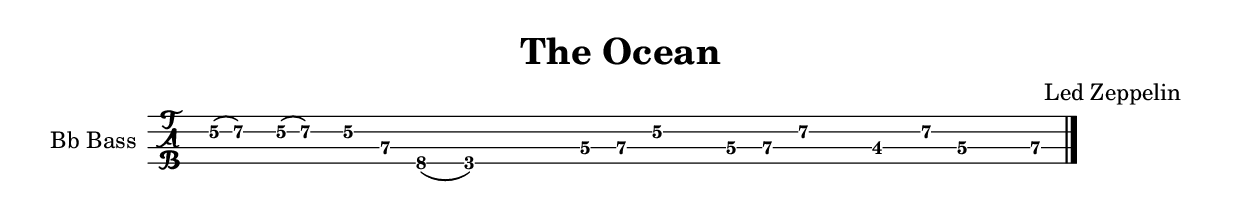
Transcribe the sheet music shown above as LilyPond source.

\version "2.22.1"

\book {
  \header{
  title = "The Ocean"
  composer = "Led Zeppelin"
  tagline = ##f
  }

  \score {
    \new TabStaff {
      \set TabStaff.instrumentName = #"Bb Bass "
      \set TabStaff.shortInstrumentName = #"B "
      \set Staff.stringTunings = #bass-tuning
      \set Staff.stringTunings = \stringTuning < d,, g,, c, f, >
      \relative c, {
      \time 15/8
        f32\2( g16.\2) f32\2( g16.\2) f16\2 d\3 bes8\4 ( f\4) r4.
        c'16\3 d\3 f\2 r c\3 d\3 g\2 r b,8\3 g'16\2 c,\3 r d\3 \bar "|."
      }
    }
  }
}
